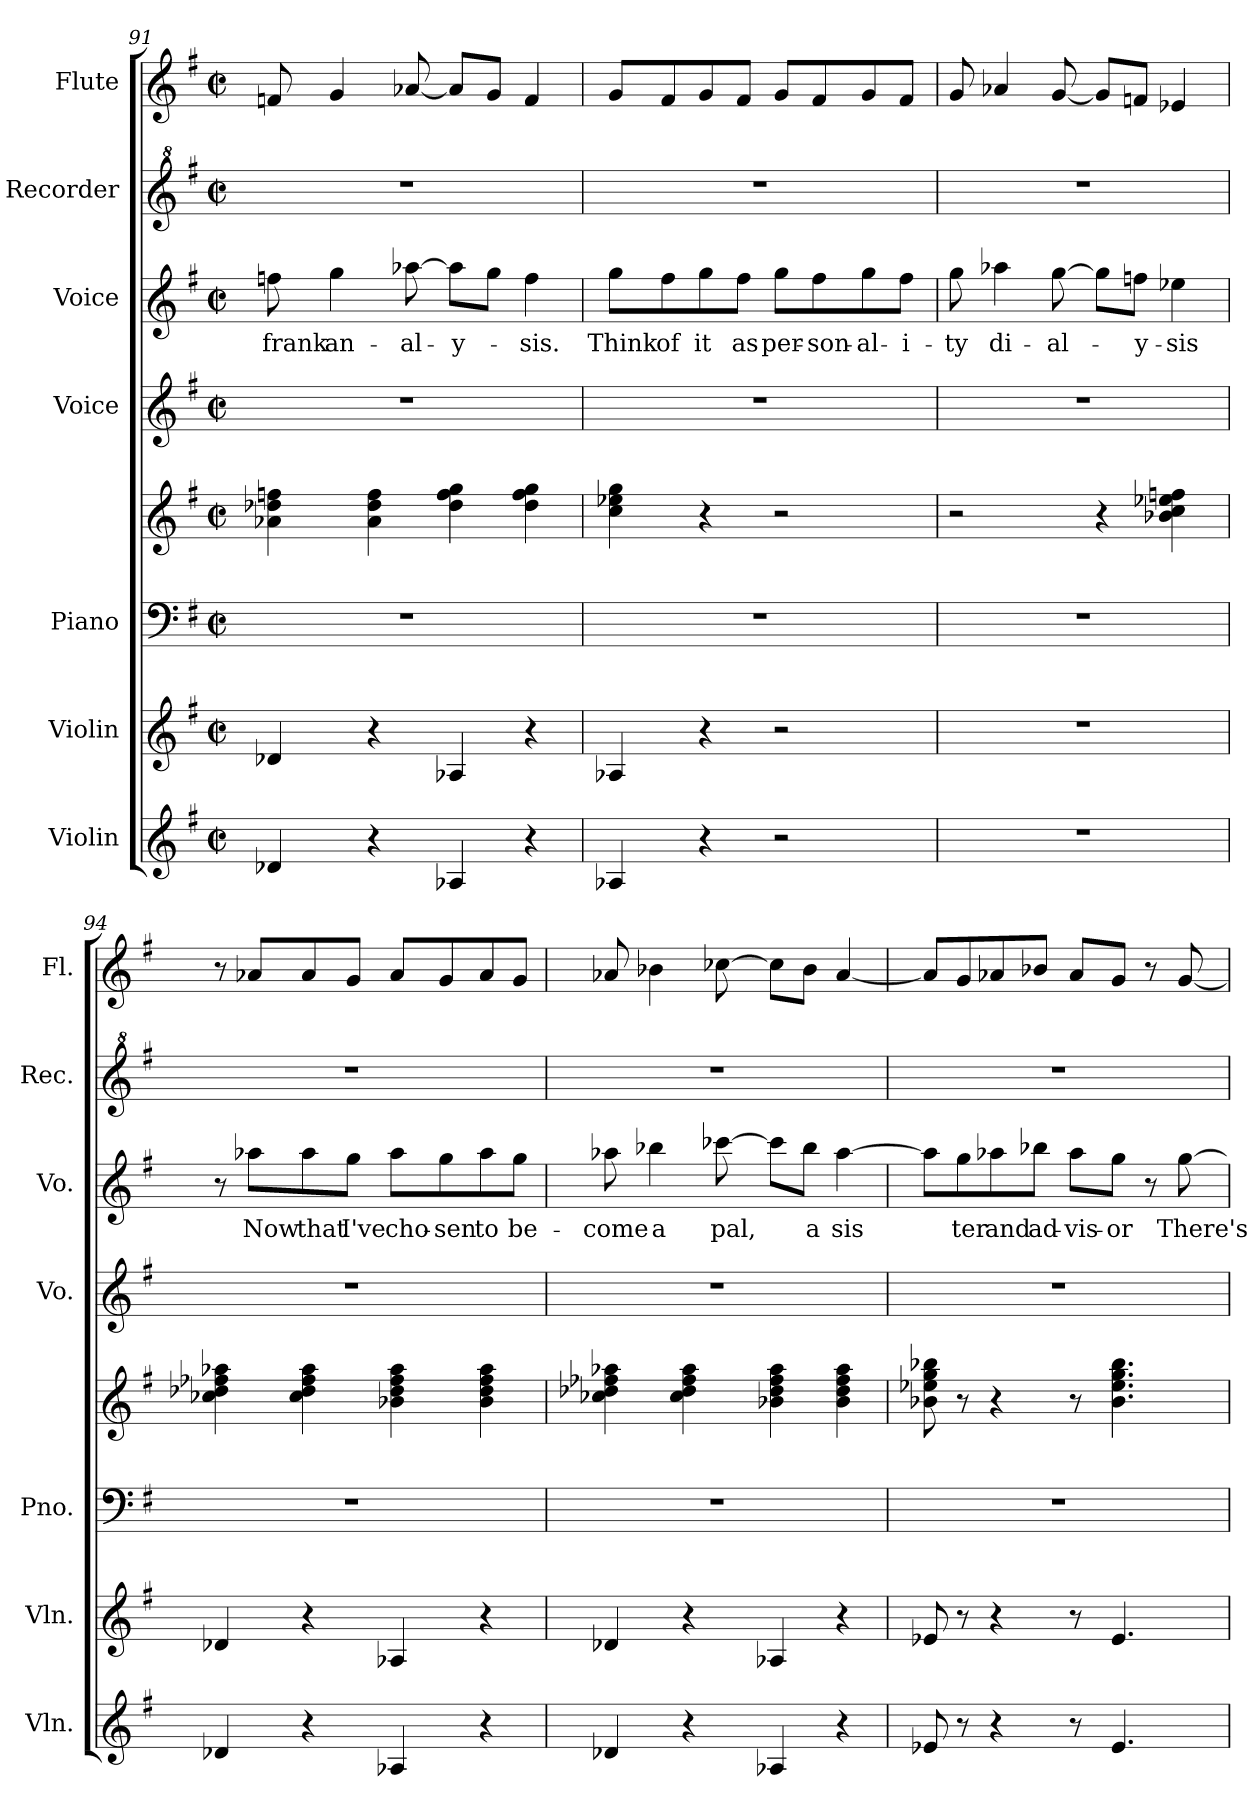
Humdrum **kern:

**kern	**kern	**kern	**kern	**kern	**kern	**text	**kern	**kern
*part7	*part6	*part5	*part5	*part4	*part3	*part3	*part2	*part1
*staff8	*staff7	*staff6	*staff5	*staff4	*staff3	*staff3	*staff2	*staff1
*I"Violin	*I"Violin	*I"Piano	*	*I"Voice	*I"Voice	*	*I"Recorder	*I"Flute
*I'Vln.	*I'Vln.	*I'Pno.	*	*I'Vo.	*I'Vo.	*	*I'Rec.	*I'Fl.
*clefG2	*clefG2	*clefF4	*clefG2	*clefG2	*clefG2	*	*clefG^2	*clefG2
*k[f#]	*k[f#]	*k[f#]	*k[f#]	*k[f#]	*k[f#]	*	*k[f#]	*k[f#]
*M2/2	*M2/2	*M2/2	*M2/2	*M2/2	*M2/2	*	*M2/2	*M2/2
*met(c|)	*met(c|)	*met(c|)	*met(c|)	*met(c|)	*met(c|)	*	*met(c|)	*met(c|)
=91	=91	=91	=91	=91	=91	=91	=91	=91
4d-X/	4d-X/	1r	4a-X\ 4dd-X\ 4ffn\	1r	8ffn\	frank	1r	8fn/
.	.	.	.	.	4gg\	an-	.	4g/
4r	4r	.	4a-\ 4dd-\ 4ff\	.	.	.	.	.
.	.	.	.	.	[8aa-X\	-al-	.	[8a-X/
4A-X/	4A-X/	.	4dd-\ 4ff\ 4gg\	.	8aa-\L]	-y-	.	8a-/L]
.	.	.	.	.	8gg\J	.	.	8g/J
4r	4r	.	4dd-\ 4ff\ 4gg\	.	4ff\	-sis.	.	4f/
!!LO:PB:g=z
=92	=92	=92	=92	=92	=92	=92	=92	=92
4A-X/	4A-X/	1r	4cc\ 4ee-X\ 4gg\	1r	8gg\L	Think	1r	8g/L
.	.	.	.	.	8ff#\	of	.	8f#/
4r	4r	.	4r	.	8gg\	it	.	8g/
.	.	.	.	.	8ff#\J	as	.	8f#/J
2r	2r	.	2r	.	8gg\L	per-	.	8g/L
.	.	.	.	.	8ff#\	-son-	.	8f#/
.	.	.	.	.	8gg\	-al-	.	8g/
.	.	.	.	.	8ff#\J	-i-	.	8f#/J
=93	=93	=93	=93	=93	=93	=93	=93	=93
1r	1r	1r	2r	1r	8gg\	-ty	1r	8g/
.	.	.	.	.	4aa-X\	di-	.	4a-X/
.	.	.	.	.	[8gg\	-al-	.	[8g/
.	.	.	4r	.	8gg\L]	.	.	8g/L]
.	.	.	.	.	8ffn\J	-y-	.	8fn/J
.	.	.	4b-X\ 4cc\ 4ee-X\ 4ffn\	.	4ee-X\	-sis	.	4e-X/
=94	=94	=94	=94	=94	=94	=94	=94	=94
4d-X/	4d-X/	1r	4cc-X\ 4dd-X\ 4ff-X\ 4aa-X\	1r	8r	.	1r	8r
.	.	.	.	.	8aa-X\L	Now	.	8a-X/L
4r	4r	.	4cc-\ 4dd-\ 4ff-\ 4aa-\	.	8aa-\	that	.	8a-/
.	.	.	.	.	8gg\J	I've	.	8g/J
4A-X/	4A-X/	.	4b-X\ 4dd-\ 4ff-\ 4aa-\	.	8aa-\L	cho-	.	8a-/L
.	.	.	.	.	8gg\	-sen	.	8g/
4r	4r	.	4b-\ 4dd-\ 4ff-\ 4aa-\	.	8aa-\	to	.	8a-/
.	.	.	.	.	8gg\J	be-	.	8g/J
!!LO:PB:g=z
=95	=95	=95	=95	=95	=95	=95	=95	=95
4d-X/	4d-X/	1r	4cc-X\ 4dd-X\ 4ff-X\ 4aa-X\	1r	8aa-X\	-come	1r	8a-X/
.	.	.	.	.	4bb-X\	a	.	4b-X\
4r	4r	.	4cc-\ 4dd-\ 4ff-\ 4aa-\	.	.	.	.	.
.	.	.	.	.	[8ccc-X\	pal,	.	[8cc-X\
4A-X/	4A-X/	.	4b-X\ 4dd-\ 4ff-\ 4aa-\	.	8ccc-\L]	.	.	8cc-\L]
.	.	.	.	.	8bb-\J	a	.	8b-\J
4r	4r	.	4b-\ 4dd-\ 4ff-\ 4aa-\	.	[4aa-\	sis	.	[4a-/
=96	=96	=96	=96	=96	=96	=96	=96	=96
8e-X/	8e-X/	1r	8b-X\ 8ee-X\ 8gg\ 8bb-X\	1r	8aa-\L]	.	1r	8a-/L]
8r	8r	.	8r	.	8gg\	ter	.	8g/
4r	4r	.	4r	.	8aa-X\	and	.	8a-X/
.	.	.	.	.	8bb-X\J	ad-	.	8b-X/J
8r	8r	.	8r	.	8aa-\L	-vis-	.	8a-/L
4.e-/	4.e-/	.	4.b-\ 4.ee-\ 4.gg\ 4.bb-\	.	8gg\J	-or	.	8g/J
.	.	.	.	.	8r	.	.	8r
.	.	.	.	.	[8gg\	There's	.	[8g/
=	=	=	=	=	=	=	=	=
*-	*-	*-	*-	*-	*-	*-	*-	*-
